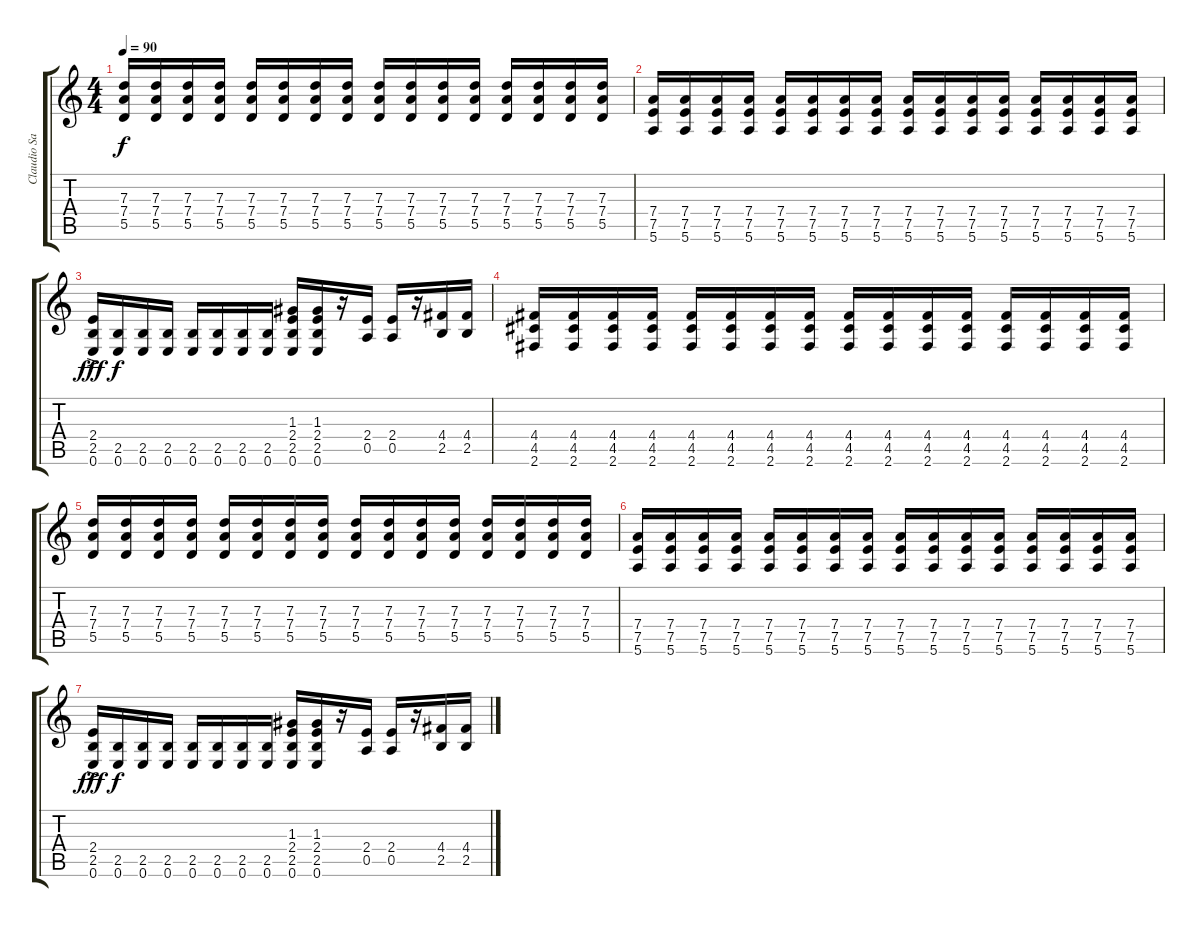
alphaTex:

\track ("Claudio Sanchez" "Claudio Sa") {instrument distortionguitar}
\staff {score tabs}
\tuning (E4 B3 G3 D3 A2 E2) {hide}
\ts (4 4)
\tempo 90
\clef g2
\ks c
(7.3 7.4 5.5).16{dy f} (7.3 7.4 5.5).16 (7.3 7.4 5.5).16 (7.3 7.4 5.5).16 (7.3 7.4 5.5).16 (7.3 7.4 5.5).16 (7.3 7.4 5.5).16 (7.3 7.4 5.5).16 (7.3 7.4 5.5).16 (7.3 7.4 5.5).16 (7.3 7.4 5.5).16 (7.3 7.4 5.5).16 (7.3 7.4 5.5).16 (7.3 7.4 5.5).16 (7.3 7.4 5.5).16 (7.3 7.4 5.5).16 |
(7.4 7.5 5.6).16 (7.4 7.5 5.6).16 (7.4 7.5 5.6).16 (7.4 7.5 5.6).16 (7.4 7.5 5.6).16 (7.4 7.5 5.6).16 (7.4 7.5 5.6).16 (7.4 7.5 5.6).16 (7.4 7.5 5.6).16 (7.4 7.5 5.6).16 (7.4 7.5 5.6).16 (7.4 7.5 5.6).16 (7.4 7.5 5.6).16 (7.4 7.5 5.6).16 (7.4 7.5 5.6).16 (7.4 7.5 5.6).16 |
(2.4{ac} 2.5{ac} 0.6{ac}).16{dy fff} (2.5 0.6).16{dy f} (2.5 0.6).16 (2.5 0.6).16 (2.5 0.6).16 (2.5 0.6).16 (2.5 0.6).16 (2.5 0.6).16 (1.3 2.4 2.5 0.6).16 (1.3 2.4 2.5 0.6).16 r.16 (2.4 0.5).16 (2.4 0.5).16 r.16 (4.4 2.5).16 (4.4 2.5).16 |
(4.4 4.5 2.6).16 (4.4 4.5 2.6).16 (4.4 4.5 2.6).16 (4.4 4.5 2.6).16 (4.4 4.5 2.6).16 (4.4 4.5 2.6).16 (4.4 4.5 2.6).16 (4.4 4.5 2.6).16 (4.4 4.5 2.6).16{volume 0} (4.4 4.5 2.6).16 (4.4 4.5 2.6).16 (4.4 4.5 2.6).16 (4.4 4.5 2.6).16 (4.4 4.5 2.6).16 (4.4 4.5 2.6).16 (4.4 4.5 2.6).16 |
(7.3 7.4 5.5).16 (7.3 7.4 5.5).16 (7.3 7.4 5.5).16 (7.3 7.4 5.5).16 (7.3 7.4 5.5).16 (7.3 7.4 5.5).16 (7.3 7.4 5.5).16 (7.3 7.4 5.5).16 (7.3 7.4 5.5).16 (7.3 7.4 5.5).16 (7.3 7.4 5.5).16 (7.3 7.4 5.5).16 (7.3 7.4 5.5).16 (7.3 7.4 5.5).16 (7.3 7.4 5.5).16 (7.3 7.4 5.5).16 |
(7.4 7.5 5.6).16 (7.4 7.5 5.6).16 (7.4 7.5 5.6).16 (7.4 7.5 5.6).16 (7.4 7.5 5.6).16 (7.4 7.5 5.6).16 (7.4 7.5 5.6).16 (7.4 7.5 5.6).16 (7.4 7.5 5.6).16 (7.4 7.5 5.6).16 (7.4 7.5 5.6).16 (7.4 7.5 5.6).16 (7.4 7.5 5.6).16 (7.4 7.5 5.6).16 (7.4 7.5 5.6).16 (7.4 7.5 5.6).16 |
(2.4{ac} 2.5{ac} 0.6{ac}).16{dy fff} (2.5 0.6).16{dy f} (2.5 0.6).16 (2.5 0.6).16 (2.5 0.6).16 (2.5 0.6).16 (2.5 0.6).16 (2.5 0.6).16 (1.3 2.4 2.5 0.6).16 (1.3 2.4 2.5 0.6).16 r.16 (2.4 0.5).16 (2.4 0.5).16 r.16 (4.4 2.5).16 (4.4 2.5).16
